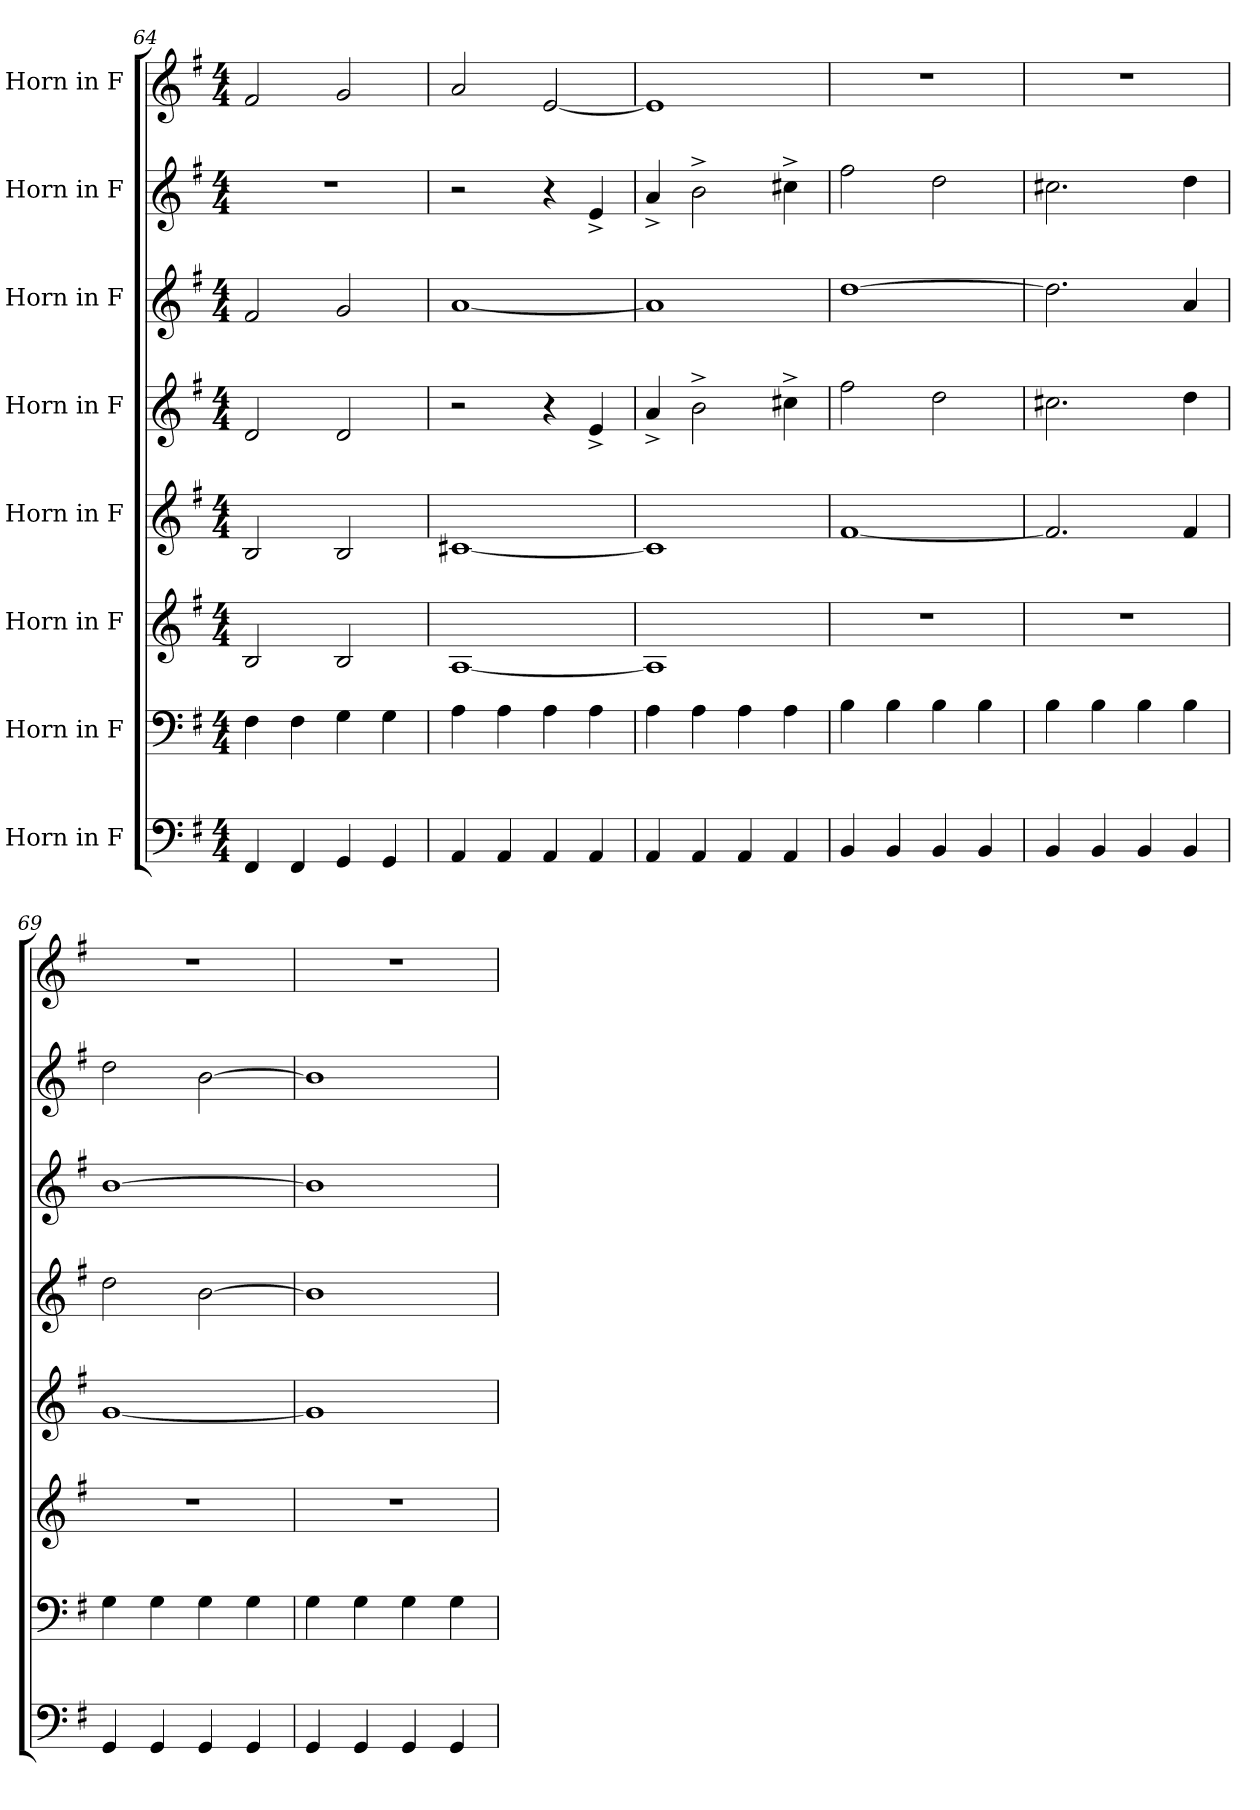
**kern	**kern	**kern	**kern	**kern	**kern	**kern	**kern
*part8	*part7	*part6	*part5	*part4	*part3	*part2	*part1
*staff8	*staff7	*staff6	*staff5	*staff4	*staff3	*staff2	*staff1
*I"Horn in F	*I"Horn in F	*I"Horn in F	*I"Horn in F	*I"Horn in F	*I"Horn in F	*I"Horn in F	*I"Horn in F
*clefF4	*clefF4	*clefG2	*clefG2	*clefG2	*clefG2	*clefG2	*clefG2
*ITrd4c7	*ITrd4c7	*ITrd4c7	*ITrd4c7	*ITrd4c7	*ITrd4c7	*ITrd4c7	*ITrd4c7
*k[]	*k[]	*k[]	*k[]	*k[]	*k[]	*k[]	*k[]
*M4/4	*M4/4	*M4/4	*M4/4	*M4/4	*M4/4	*M4/4	*M4/4
=64	=64	=64	=64	=64	=64	=64	=64
4BBB/	4BB\	2E/	2E/	2G/	2B/	1r	2B/
4BBB/	4BB\	.	.	.	.	.	.
4CC/	4C\	2E/	2E/	2G/	2c/	.	2c/
4CC/	4C\	.	.	.	.	.	.
=65	=65	=65	=65	=65	=65	=65	=65
4DD/	4D\	[1D	[1F#X	2r	[1d	2r	2d/
4DD/	4D\	.	.	.	.	.	.
4DD/	4D\	.	.	4r	.	4r	[2A/
4DD/	4D\	.	.	4A^/	.	4A^/	.
=66	=66	=66	=66	=66	=66	=66	=66
4DD/	4D\	1D]	1F#]	4d^/	1d]	4d^/	1A]
4DD/	4D\	.	.	2e^\	.	2e^\	.
4DD/	4D\	.	.	.	.	.	.
4DD/	4D\	.	.	4f#X^\	.	4f#X^\	.
=67	=67	=67	=67	=67	=67	=67	=67
4EE/	4E\	1r	[1B	2b\	[1g	2b\	1r
4EE/	4E\	.	.	.	.	.	.
4EE/	4E\	.	.	2g\	.	2g\	.
4EE/	4E\	.	.	.	.	.	.
=68	=68	=68	=68	=68	=68	=68	=68
4EE/	4E\	1r	2.B/]	2.f#X\	2.g\]	2.f#X\	1r
4EE/	4E\	.	.	.	.	.	.
4EE/	4E\	.	.	.	.	.	.
4EE/	4E\	.	4B/	4g\	4d/	4g\	.
!!LO:PB:g=z
=69	=69	=69	=69	=69	=69	=69	=69
4CC/	4C\	1r	[1c	2g\	[1e	2g\	1r
4CC/	4C\	.	.	.	.	.	.
4CC/	4C\	.	.	[2e\	.	[2e\	.
4CC/	4C\	.	.	.	.	.	.
=70	=70	=70	=70	=70	=70	=70	=70
4CC/	4C\	1r	1c]	1e]	1e]	1e]	1r
4CC/	4C\	.	.	.	.	.	.
4CC/	4C\	.	.	.	.	.	.
4CC/	4C\	.	.	.	.	.	.
=	=	=	=	=	=	=	=
*-	*-	*-	*-	*-	*-	*-	*-
